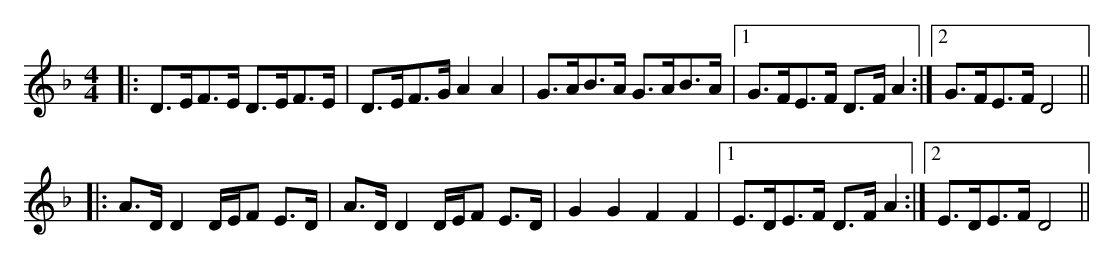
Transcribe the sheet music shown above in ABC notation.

X:1
M:4/4
K:Dmin
|:D>EF>E D>EF>E|D>EF>G A2 A2|G>AB>A G>AB>A|1 G>FE>F D>F A2:|2 G>FE>F D4||
|:A>DD2 D/E/F E>D|A>DD2 D/E/F E>D|G2G2 F2F2|1 E>DE>F D>F A2:|2 E>DE>F D4||
